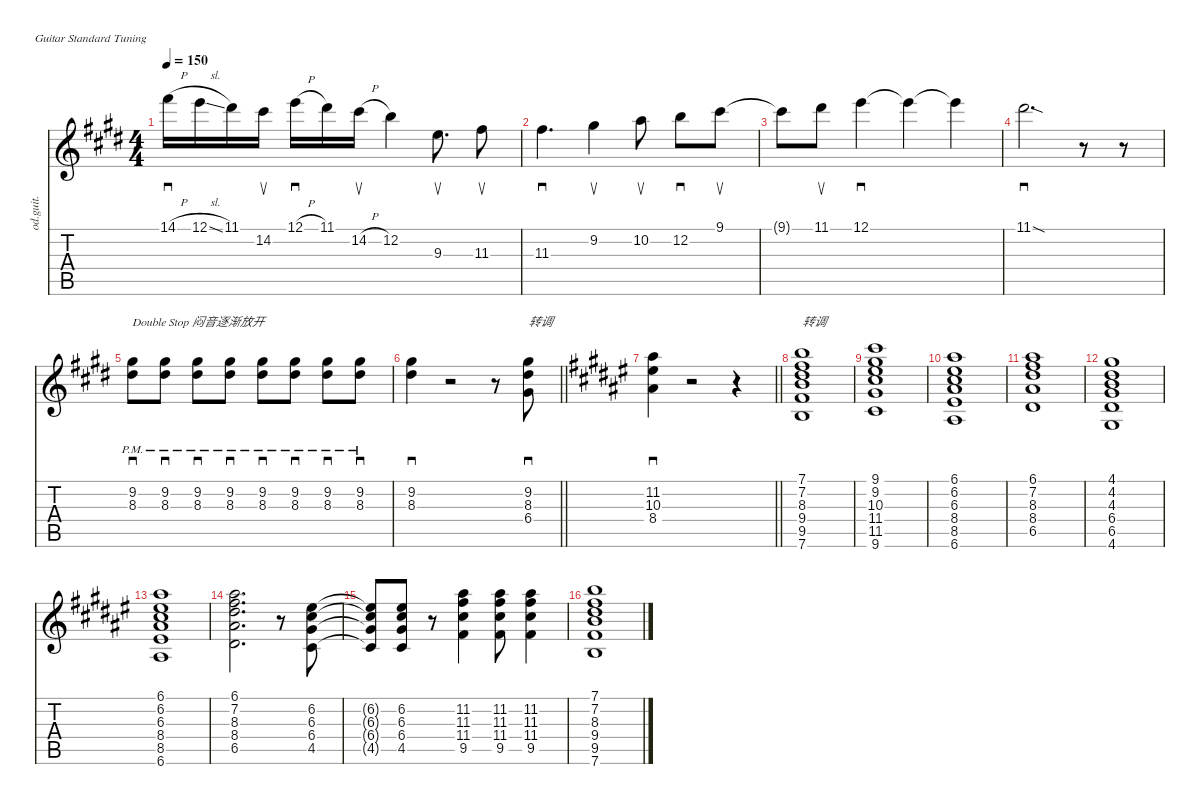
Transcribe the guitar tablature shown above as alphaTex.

\defaultSystemsLayout 4
\hideDynamics
\bracketExtendMode nobrackets
\track (" (Lead Guitar)" "od.guit.") {instrument overdrivenguitar}
\staff {score tabs}
\tuning (E4 B3 G3 D3 A2 E2)
\ts (4 4)
\tempo 150
\clef g2
\ks c#minor
14.1{h acc #}.16{sd dy f beam Down} 12.1{sl acc forcenatural}.16{beam Down} 11.1{acc #}.16{beam Down} 14.2{acc #}.16{su beam Down} 12.1{h acc forcenatural}.16{sd beam Down} 11.1{acc #}.16{beam Down} 14.2{h acc #}.16{su beam Down} 12.2{acc forcenatural}.4{beam Down} 9.3{acc forcenatural}.8{d su beam Down} 11.3{acc #}.8{su beam Down} |
11.3{acc #}.4{d sd beam Down} 9.2{acc #}.4{su beam Down} 10.2{acc forcenatural}.8{su beam Down} 12.2{acc forcenatural}.8{sd beam Down} 9.1{acc #}.8{su beam Down} |
9.1{t acc #}.8{beam Down} 11.1{acc #}.8{su beam Down} 12.1{acc forcenatural}.4{sd beam Down} 12.1{t acc forcenatural}.4{beam Down} 12.1{t acc forcenatural}.4{beam Down} |
11.1{sod acc #}.2{d sd beam Down} r.8{beam Down} r.8{beam Down} |
(9.2{pm acc #} 8.3{pm acc #}).8{sd txt "Double Stop 闷音逐渐放开" dy mp beam Down} (9.2{pm acc #} 8.3{pm acc #}).8{sd beam Down} (9.2{pm acc #} 8.3{pm acc #}).8{sd dy mf beam Down} (9.2{pm acc #} 8.3{pm acc #}).8{sd beam Down} (9.2{pm acc #} 8.3{pm acc #}).8{sd beam Down} (9.2{pm acc #} 8.3{pm acc #}).8{sd beam Down} (9.2{pm acc #} 8.3{pm acc #}).8{sd dy f beam Down} (9.2{pm acc #} 8.3{pm acc #}).8{sd beam Down} |
\barLineRight lightlight
(9.2{acc #} 8.3{acc #}).4{sd beam Down} r.2{beam Down} r.8{beam Down} (9.2{acc #} 8.3{acc #} 6.4{acc #}).8{sd txt "转调" beam Down} |
\barLineRight lightlight
\ks d#minor
(11.2{acc #} 10.3{acc #} 8.4{acc #}).4{sd beam Down} r.2{beam Down} r.4{beam Down} |
(7.1{acc forcenatural} 7.2{acc #} 8.3{acc #} 9.4{acc forcenatural} 7.6{acc forcenatural} 9.5{acc #}).1{txt "转调" beam Down} |
(9.1{acc #} 9.2{acc #} 10.3{acc #} 11.4{acc #} 9.6{acc #} 11.5{acc #}).1{beam Down} |
(6.1{acc #} 6.2{acc #} 6.3{acc #} 8.4{acc #} 6.6{acc #} 8.5{acc #}).1{beam Up} |
(6.1{acc #} 7.2{acc #} 8.3{acc #} 8.4{acc #} 6.5{acc #}).1{beam Down} |
(4.1{acc #} 4.2{acc #} 4.3{acc forcenatural} 6.4{acc #} 6.5{acc #} 4.6{acc #}).1{beam Up} |
(6.1{acc #} 6.2{acc #} 6.3{acc #} 8.4{acc #} 6.6{acc #} 8.5{acc #}).1{beam Up} |
(6.1{acc #} 7.2{acc #} 8.3{acc #} 8.4{acc #} 6.5{acc #}).2{d beam Down} r.8{beam Down} (4.5{acc #} 6.4{acc #} 6.3{acc #} 6.2{acc #}).8{beam Up} |
(4.5{t acc #} 6.4{t acc #} 6.3{t acc #} 6.2{t acc #}).8{beam Up} (4.5{acc #} 6.4{acc #} 6.3{acc #} 6.2{acc #}).8{beam Up} r.8{beam Down} (11.2{acc #} 11.3{acc #} 9.5{acc #} 11.4{acc #}).4{beam Down} (11.2{acc #} 11.3{acc #} 9.5{acc #} 11.4{acc #}).8{beam Down} (11.2{acc #} 11.3{acc #} 9.5{acc #} 11.4{acc #}).4{beam Down} |
(7.1{acc forcenatural} 7.2{acc #} 8.3{acc #} 9.4{acc forcenatural} 7.6{acc forcenatural} 9.5{acc #}).1{beam Down}
